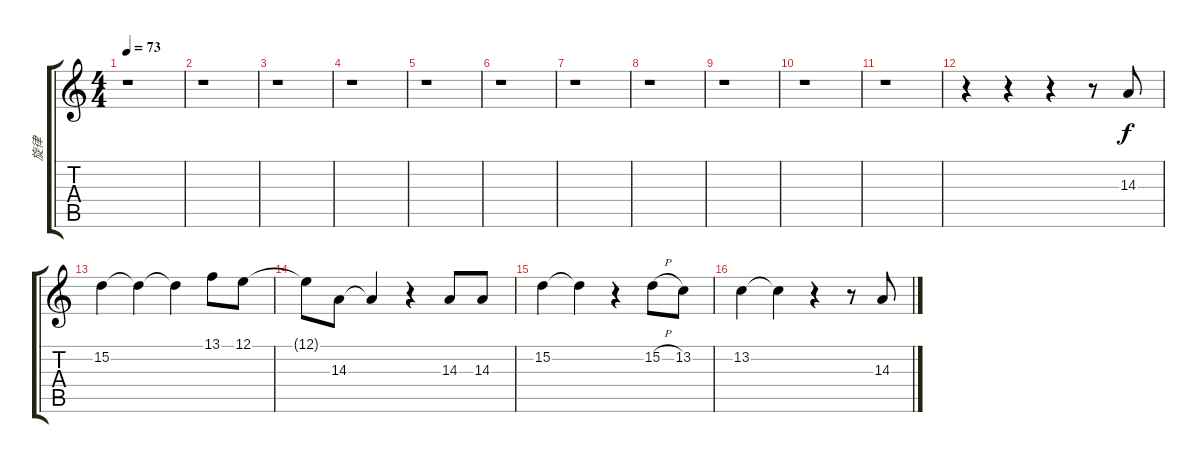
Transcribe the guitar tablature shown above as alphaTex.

\track ("旋律" "旋律") {instrument electricgrandpiano}
\staff {score tabs}
\tuning (E4 B3 G3 D3 A2 E2) {hide}
\ts (4 4)
\tempo 73
\clef g2
\ks c
r.1{dy f} |
r.1 |
r.1 |
r.1 |
r.1 |
r.1 |
r.1 |
r.1 |
r.1 |
r.1 |
r.1 |
r.4 r.4 r.4 r.8 14.3.8 |
15.2.4 15.2{t}.4 15.2{t}.4 13.1.8 12.1.8 |
12.1{t}.8 14.3.8 14.3{t}.4 r.4 14.3.8 14.3.8 |
15.2.4 15.2{t}.4 r.4 15.2{h}.8 13.2.8 |
13.2.4 13.2{t}.4 r.4 r.8 14.3.8
